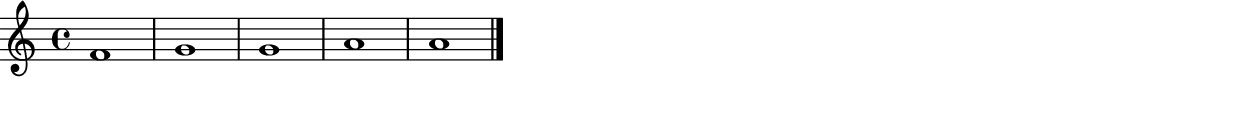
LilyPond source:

%% Generated by lilypond-book
%% Options: [exampleindent=10.16\mm,indent=0\mm,line-width=160\mm,paper-height=845.047\pt,paper-width=597.508\pt,papersize='(cons (* 597.508 pt) (* 845.047 pt)),quote]
\include "lilypond-book-preamble.ly"


% ****************************************************************
% Start cut-&-pastable-section
% ****************************************************************

#(ly:set-option 'eps-box-padding 3.000000)



\paper {
  #(set-paper-size '(cons (* 597.508 pt) (* 845.047 pt)))
  indent = 0\mm
  line-width = 160\mm
  % offset the left padding, also add 1mm as lilypond creates cropped
  % images with a little space on the right
  line-width = #(- line-width (* mm  3.000000) (* mm 1))
  line-width = 160\mm - 2.0 * 10.16\mm
  % offset the left padding, also add 1mm as lilypond creates cropped
  % images with a little space on the right
  line-width = #(- line-width (* mm  3.000000) (* mm 1))
}

\layout {
  
}




% ****************************************************************
% ly snippet:
% ****************************************************************
\sourcefileline 628
music = \fixed c' {
  f1
  \repeat segno 2 {
    g1
  }
  \repeat segno 2 {
    a1
  }
  \fine
}

\score { \music }
\score { \unfoldRepeats \music }


% ****************************************************************
% end ly snippet
% ****************************************************************
